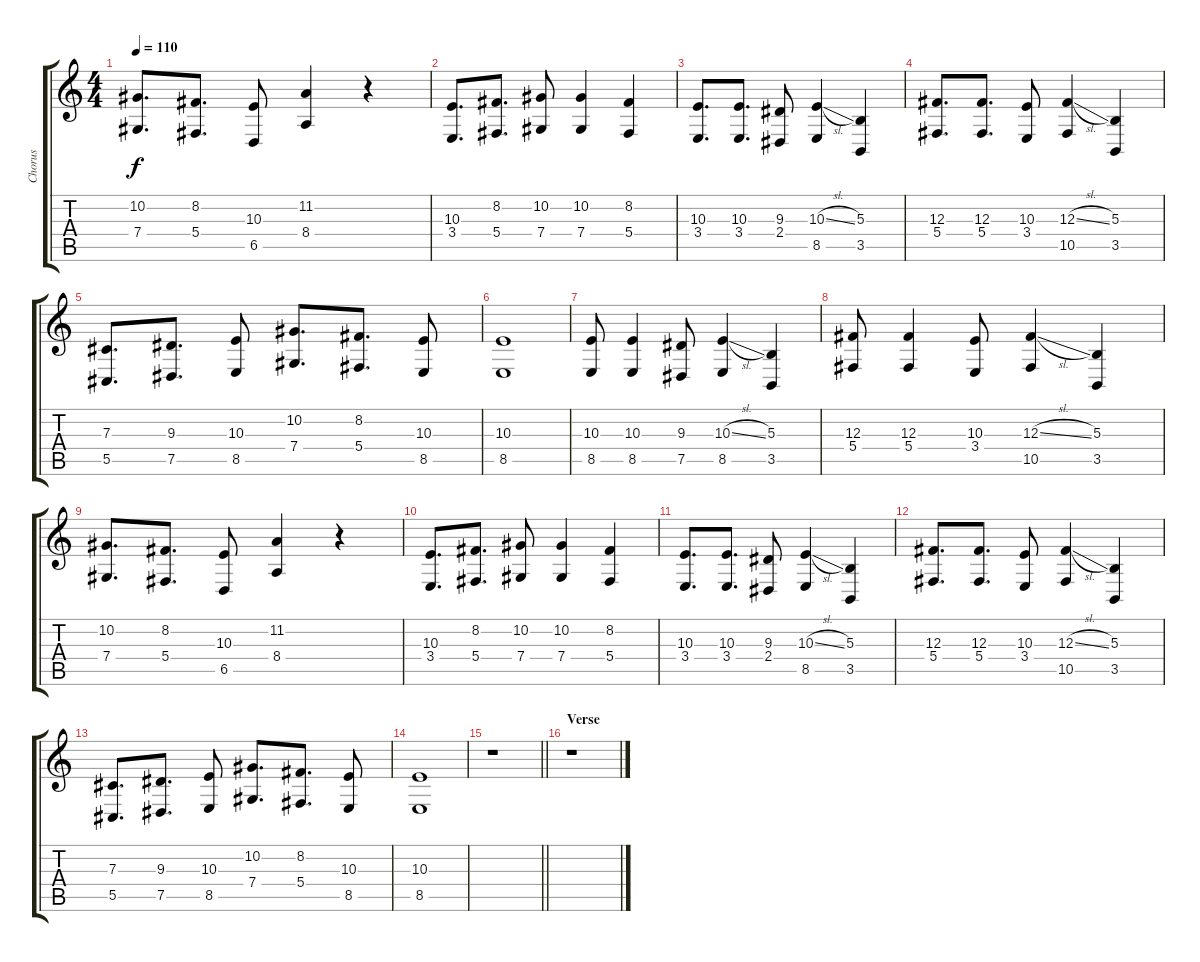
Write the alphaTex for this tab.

\track ("Chorus" "Chorus") {instrument choiraahs}
\staff {score tabs}
\tuning (Eb4 Bb3 Gb3 Db3 Ab2 Eb2) {hide}
\ts (4 4)
\tempo 110
\clef g2
\ks c
(10.2 7.4).8{d dy f} (8.2 5.4).8{d} (10.3 6.5).8 (11.2 8.4).4 r.4 |
(10.3 3.4).8{d} (8.2 5.4).8{d} (10.2 7.4).8 (10.2 7.4).4 (8.2 5.4).4 |
(10.3 3.4).8{d} (10.3 3.4).8{d} (9.3 2.4).8 (10.3{sl} 8.5).4 (5.3 3.5).4 |
(12.3 5.4).8{d} (12.3 5.4).8{d} (10.3 3.4).8 (12.3{sl} 10.5).4 (5.3 3.5).4 |
(7.3 5.5).8{d} (9.3 7.5).8{d} (10.3 8.5).8 (10.2 7.4).8{d} (8.2 5.4).8{d} (10.3 8.5).8 |
(10.3 8.5).1 |
(10.3 8.5).8 (10.3 8.5).4 (9.3 7.5).8 (10.3{sl} 8.5).4 (5.3 3.5).4 |
(12.3 5.4).8 (12.3 5.4).4 (10.3 3.4).8 (12.3{sl} 10.5).4 (5.3 3.5).4 |
(10.2 7.4).8{d} (8.2 5.4).8{d} (10.3 6.5).8 (11.2 8.4).4 r.4 |
(10.3 3.4).8{d} (8.2 5.4).8{d} (10.2 7.4).8 (10.2 7.4).4 (8.2 5.4).4 |
(10.3 3.4).8{d} (10.3 3.4).8{d} (9.3 2.4).8 (10.3{sl} 8.5).4 (5.3 3.5).4 |
(12.3 5.4).8{d} (12.3 5.4).8{d} (10.3 3.4).8 (12.3{sl} 10.5).4 (5.3 3.5).4 |
(7.3 5.5).8{d} (9.3 7.5).8{d} (10.3 8.5).8 (10.2 7.4).8{d} (8.2 5.4).8{d} (10.3 8.5).8 |
(10.3 8.5).1 |
\barLineRight lightlight
r.1 |
\section ("" "Verse")
r.1
